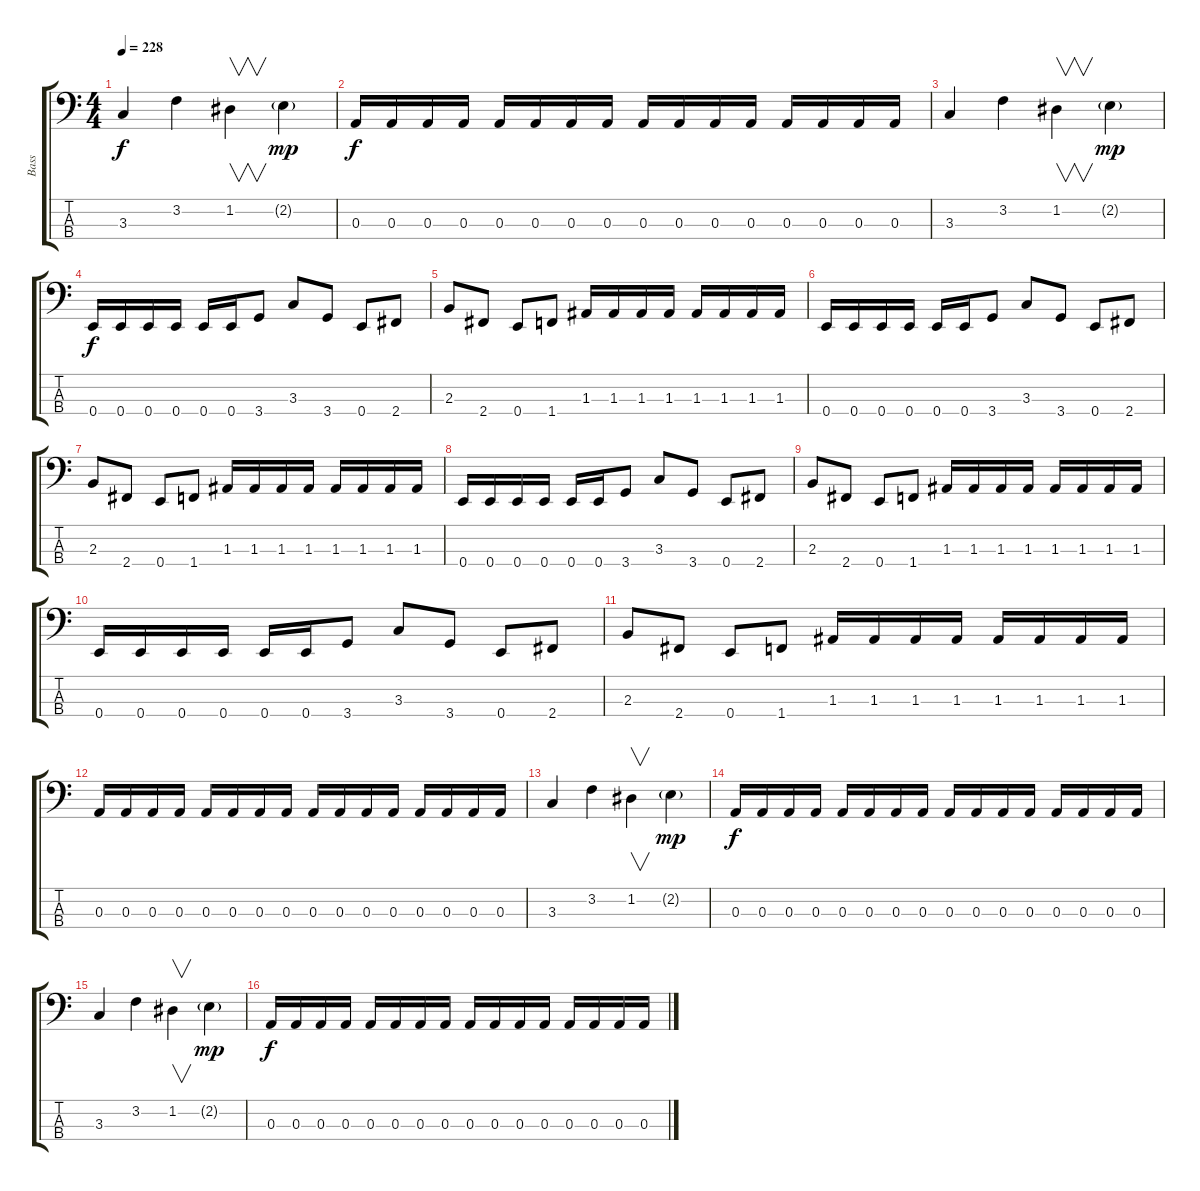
\track ("Bass" "Bass") {instrument electricbasspick}
\staff {score tabs}
\tuning (G2 D2 A1 E1) {hide}
\ts (4 4)
\tempo 228
\clef f4
\ks c
3.3.4{dy f} 3.2.4 1.2.4{v} 2.2{g}.4{dy mp} |
0.3.16{dy f} 0.3.16 0.3.16 0.3.16 0.3.16 0.3.16 0.3.16 0.3.16 0.3.16 0.3.16 0.3.16 0.3.16 0.3.16 0.3.16 0.3.16 0.3.16 |
3.3.4 3.2.4 1.2.4{v} 2.2{g}.4{dy mp} |
0.4.16{dy f} 0.4.16 0.4.16 0.4.16 0.4.16 0.4.16 3.4.8 3.3.8 3.4.8 0.4.8 2.4.8 |
2.3.8 2.4.8 0.4.8 1.4.8 1.3.16 1.3.16 1.3.16 1.3.16 1.3.16 1.3.16 1.3.16 1.3.16 |
0.4.16 0.4.16 0.4.16 0.4.16 0.4.16 0.4.16 3.4.8 3.3.8 3.4.8 0.4.8 2.4.8 |
2.3.8 2.4.8 0.4.8 1.4.8 1.3.16 1.3.16 1.3.16 1.3.16 1.3.16 1.3.16 1.3.16 1.3.16 |
0.4.16 0.4.16 0.4.16 0.4.16 0.4.16 0.4.16 3.4.8 3.3.8 3.4.8 0.4.8 2.4.8 |
2.3.8 2.4.8 0.4.8 1.4.8 1.3.16 1.3.16 1.3.16 1.3.16 1.3.16 1.3.16 1.3.16 1.3.16 |
0.4.16 0.4.16 0.4.16 0.4.16 0.4.16 0.4.16 3.4.8 3.3.8 3.4.8 0.4.8 2.4.8 |
2.3.8 2.4.8 0.4.8 1.4.8 1.3.16 1.3.16 1.3.16 1.3.16 1.3.16 1.3.16 1.3.16 1.3.16 |
0.3.16 0.3.16 0.3.16 0.3.16 0.3.16 0.3.16 0.3.16 0.3.16 0.3.16 0.3.16 0.3.16 0.3.16 0.3.16 0.3.16 0.3.16 0.3.16 |
3.3.4 3.2.4 1.2.4{v} 2.2{g}.4{dy mp} |
0.3.16{dy f} 0.3.16 0.3.16 0.3.16 0.3.16 0.3.16 0.3.16 0.3.16 0.3.16 0.3.16 0.3.16 0.3.16 0.3.16 0.3.16 0.3.16 0.3.16 |
3.3.4 3.2.4 1.2.4{v} 2.2{g}.4{dy mp} |
0.3.16{dy f} 0.3.16 0.3.16 0.3.16 0.3.16 0.3.16 0.3.16 0.3.16 0.3.16 0.3.16 0.3.16 0.3.16 0.3.16 0.3.16 0.3.16 0.3.16
